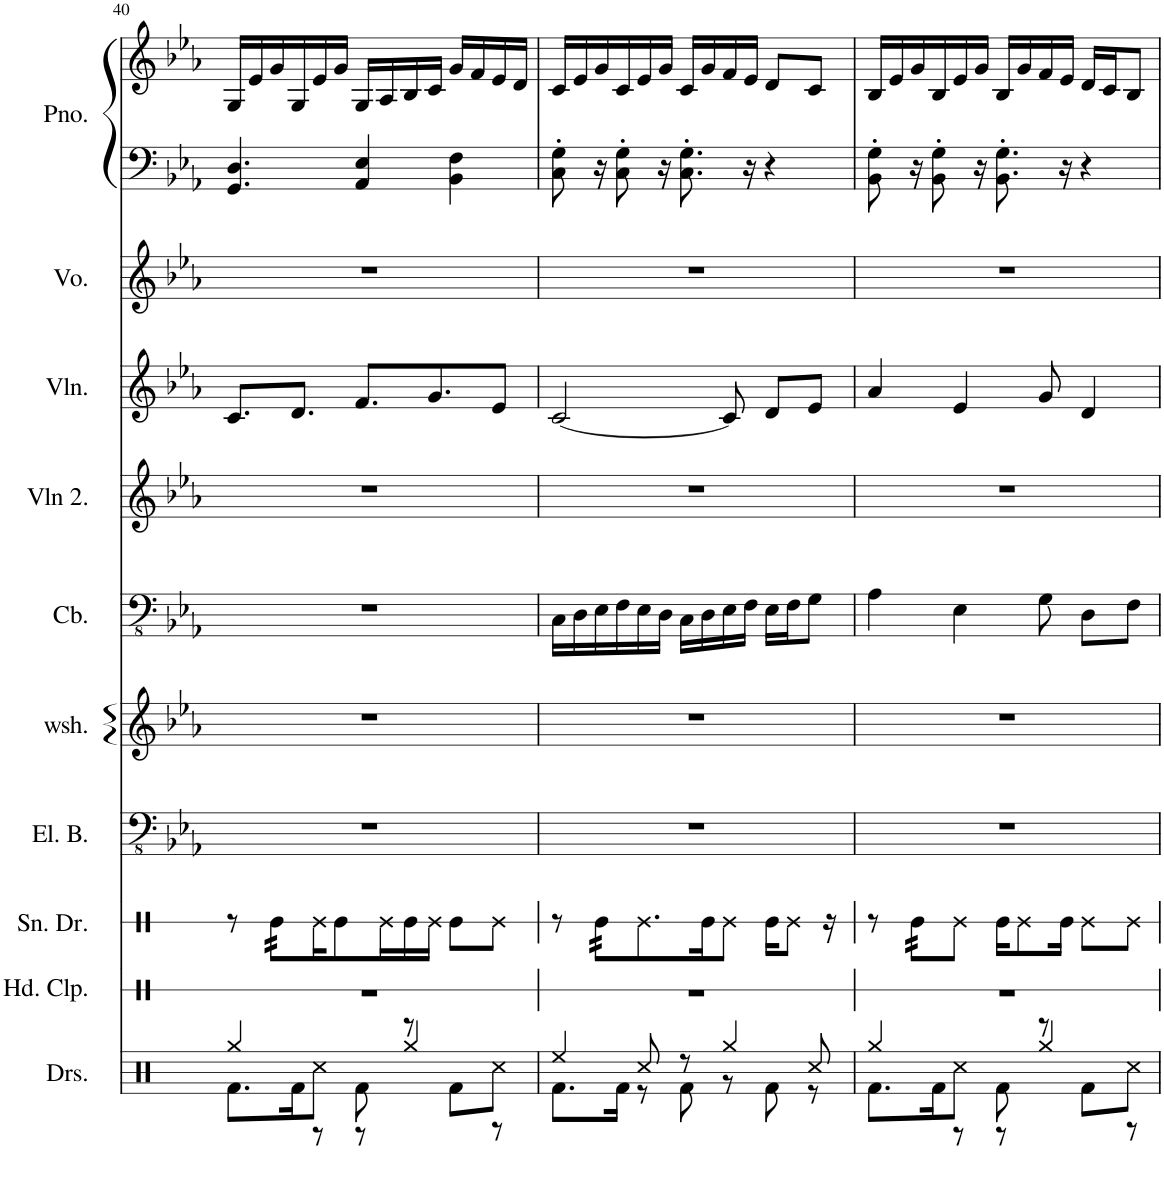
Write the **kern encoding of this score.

**kern	**kern	**kern	**kern	**kern	**kern	**kern	**kern	**kern	**kern	**kern
*part10	*part9	*part8	*part7	*part6	*part5	*part4	*part3	*part2	*part1	*part1
*staff11	*staff10	*staff9	*staff8	*staff7	*staff6	*staff5	*staff4	*staff3	*staff2	*staff1
*I"Drumset	*I"Hand Clap	*I"Snare Drum	*I"Electric Bass	*I"whoosh	*I"Contrabass	*I"Violin	*I"Violin	*I"Voice	*I"Piano	*
*I'Drs.	*I'Hd. Clp.	*I'Sn. Dr.	*I'El. B.	*I'wsh.	*I'Cb.	*I'Vln 2.	*I'Vln.	*I'Vo.	*I'Pno.	*
!!LO:PB:g=z
*clefX	*clefX	*clefX	*clefFv4	*clefG2	*clefFv4	*clefG2	*clefG2	*clefG2	*clefF4	*clefG2
*	*	*	*	*	*Trd7c12	*	*	*	*	*
*k[]	*k[]	*k[]	*k[b-e-a-]	*k[b-e-a-]	*k[b-e-a-]	*k[b-e-a-]	*k[b-e-a-]	*k[b-e-a-]	*k[b-e-a-]	*k[b-e-a-]
*M7/8	*M7/8	*M7/8	*M7/8	*M7/8	*M7/8	*M7/8	*M7/8	*M7/8	*M7/8	*M7/8
=40	=40	=40	=40	=40	=40	=40	=40	=40	=40	=40
*^	*	*	*	*	*	*	*	*	*	*
8.Rf\L	4Rgg/	2..r	8r	2..r	2..r	2..r	2..r	8.c/L	2..r	4.GG/ 4.D/	16G/LL
.	.	.	.	.	.	.	.	.	.	.	16e-/
*	*	*	*tremolo	*	*	*	*	*	*	*	*
.	.	.	32Re\LLL	.	.	.	.	.	.	.	16g/
.	.	.	32Re\	.	.	.	.	.	.	.	.
16Rf\K	.	.	32Re\	.	.	.	.	8.d/J	.	.	16G/
.	.	.	32Re\	.	.	.	.	.	.	.	.
*	*	*	*Xtremolo	*	*	*	*	*	*	*	*
8Rcc\J	8r	.	16Re\K	.	.	.	.	.	.	.	16e-/
.	.	.	8Re\	.	.	.	.	.	.	.	16g/JJ
8Rf\	8r	.	.	.	.	.	.	8.f/L	.	4AA-/ 4E-/	16G/LL
.	.	.	16Re\L	.	.	.	.	.	.	.	16A-/
8r	4Rgg/	.	16Re\	.	.	.	.	.	.	.	16B-/
.	.	.	16Re\JJ	.	.	.	.	8.g/	.	.	16c/JJ
8Rf\L	.	.	8Re\L	.	.	.	.	.	.	4BB-\ 4F\	16g/LL
.	.	.	.	.	.	.	.	.	.	.	16f/
8Rcc\J	8r	.	8Re\J	.	.	.	.	8e-/J	.	.	16e-/
.	.	.	.	.	.	.	.	.	.	.	16d/JJ
=41	=41	=41	=41	=41	=41	=41	=41	=41	=41	=41	=41
4Ree/	8.Rf\L	2..r	8r	2..r	2..r	16CC\LL	2..r	[2c/	2..r	8C\' 8G\'	16c/LL
.	.	.	.	.	.	16DD\	.	.	.	.	16e-/
*	*	*	*tremolo	*	*	*	*	*	*	*	*
.	.	.	32Re\LLL	.	.	16EE-\	.	.	.	16r	16g/
.	.	.	32Re\	.	.	.	.	.	.	.	.
.	16Rf\Jk	.	32Re\	.	.	16FF\	.	.	.	8C\' 8G\'	16c/
.	.	.	32Re\	.	.	.	.	.	.	.	.
*	*	*	*Xtremolo	*	*	*	*	*	*	*	*
8Rcc/	8r	.	8.Re\	.	.	16EE-\	.	.	.	.	16e-/
.	.	.	.	.	.	16DD\JJ	.	.	.	16r	16g/JJ
8r	8Rf\	.	.	.	.	16CC\LL	.	.	.	8.C\' 8.G\'	16c/LL
.	.	.	16Re\K	.	.	16DD\	.	.	.	.	16g/
4Rgg/	8r	.	8Re\J	.	.	16EE-\	.	8c/]	.	.	16f/
.	.	.	.	.	.	16FF\JJ	.	.	.	16r	16e-/JJ
.	8Rf\	.	16Re\KL	.	.	16EE-\LL	.	8d/L	.	4r	8d/L
.	.	.	8Re\J	.	.	16FF\J	.	.	.	.	.
8Rcc/	8r	.	.	.	.	8GG\J	.	8e-/J	.	.	8c/J
.	.	.	16r	.	.	.	.	.	.	.	.
=42	=42	=42	=42	=42	=42	=42	=42	=42	=42	=42	=42
8.Rf\L	4Rgg/	2..r	8r	2..r	2..r	4AA-\	2..r	4a-/	2..r	8BB-\' 8G\'	16B-/LL
.	.	.	.	.	.	.	.	.	.	.	16e-/
*	*	*	*tremolo	*	*	*	*	*	*	*	*
.	.	.	32Re\LLL	.	.	.	.	.	.	16r	16g/
.	.	.	32Re\	.	.	.	.	.	.	.	.
16Rf\K	.	.	32Re\	.	.	.	.	.	.	8BB-\' 8G\'	16B-/
.	.	.	32Re\	.	.	.	.	.	.	.	.
*	*	*	*Xtremolo	*	*	*	*	*	*	*	*
8Rcc\J	8r	.	8Re\J	.	.	4EE-\	.	4e-/	.	.	16e-/
.	.	.	.	.	.	.	.	.	.	16r	16g/JJ
8Rf\	8r	.	16Re\KL	.	.	.	.	.	.	8.BB-\' 8.G\'	16B-/LL
.	.	.	8Re\	.	.	.	.	.	.	.	16g/
8r	4Rgg/	.	.	.	.	8GG\	.	8g/	.	.	16f/
.	.	.	16Re\Jk	.	.	.	.	.	.	16r	16e-/JJ
8Rf\L	.	.	8Re\L	.	.	8DD\L	.	4d/	.	4r	16d/LL
.	.	.	.	.	.	.	.	.	.	.	16c/J
8Rcc\J	8r	.	8Re\J	.	.	8FF\J	.	.	.	.	8B-/J
*v	*v	*	*	*	*	*	*	*	*	*	*
=	=	=	=	=	=	=	=	=	=	=
*-	*-	*-	*-	*-	*-	*-	*-	*-	*-	*-
